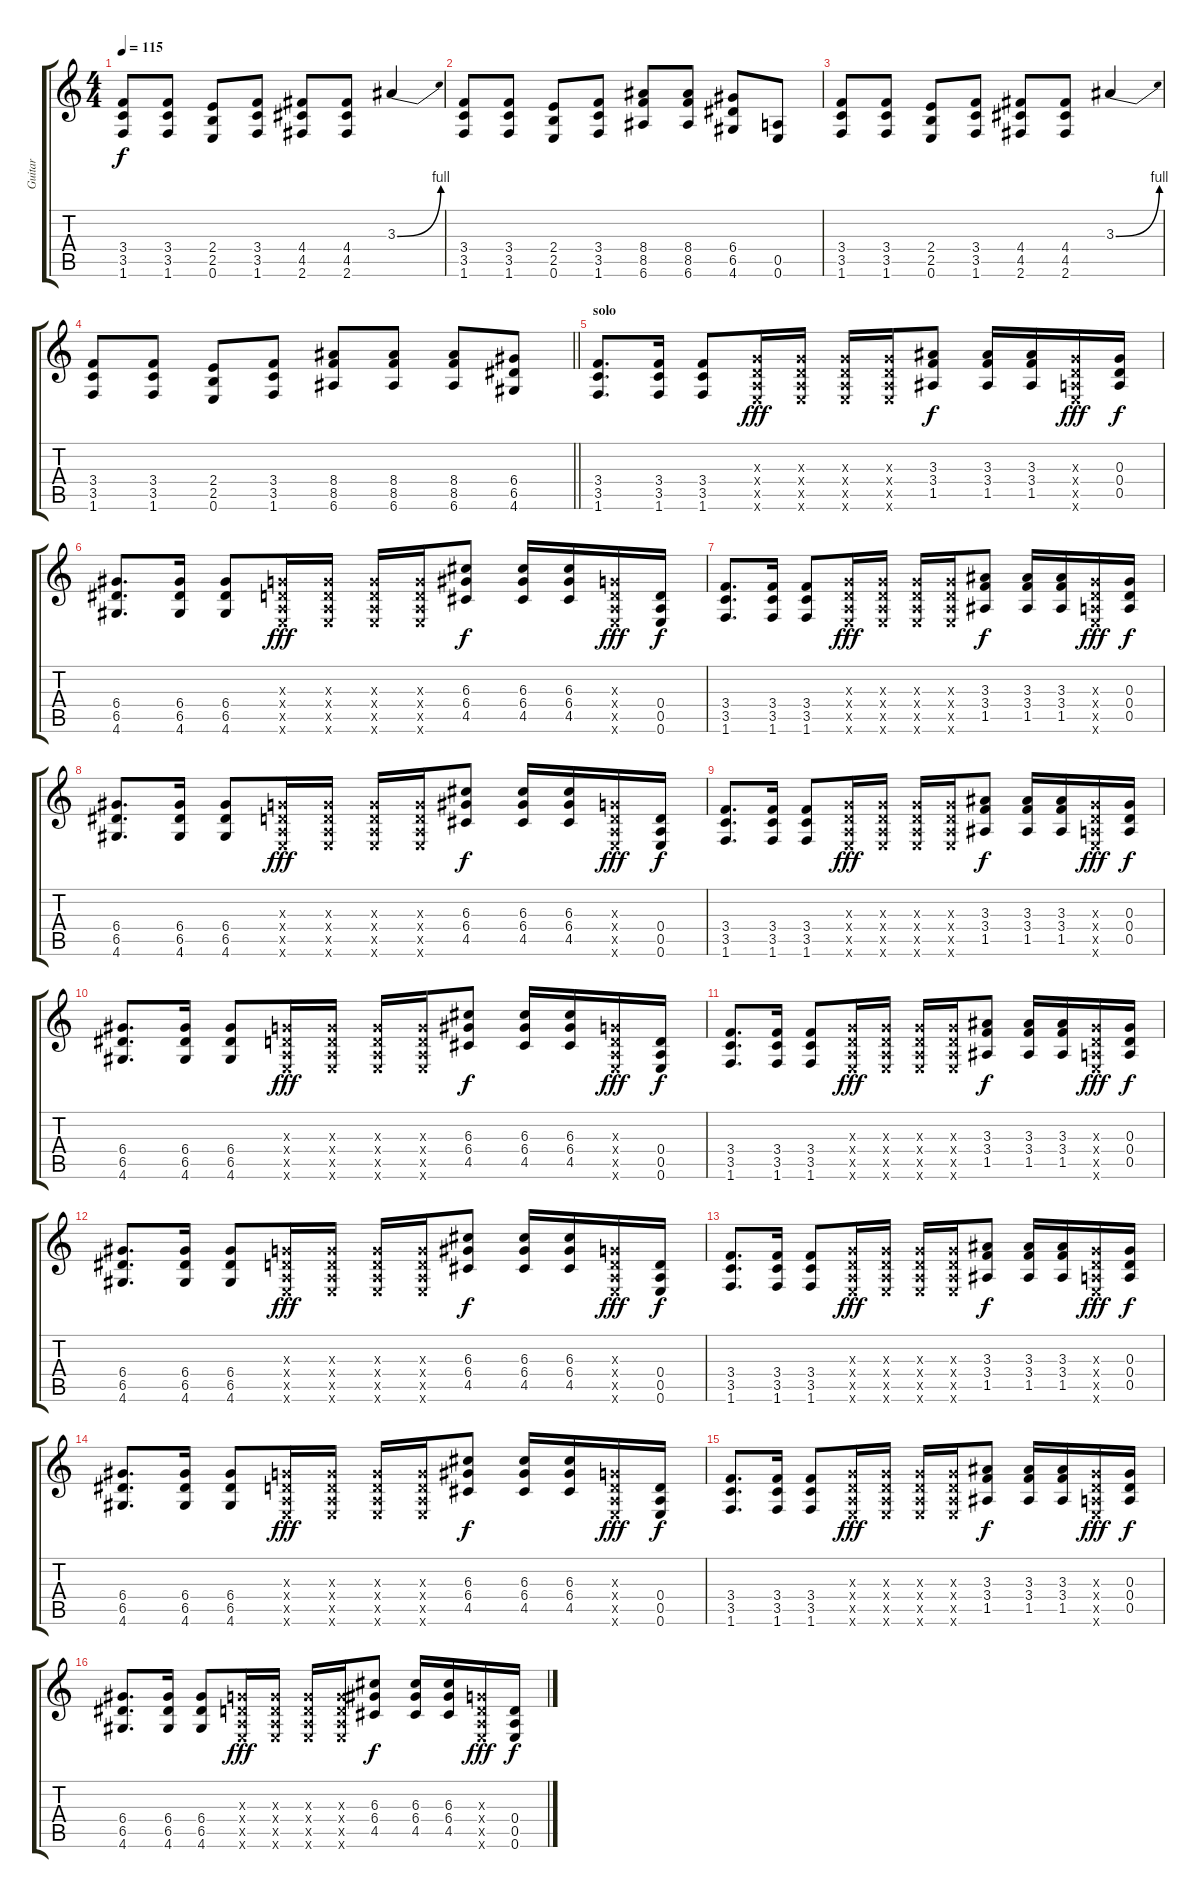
\track ("Guitar " "Guitar ") {instrument distortionguitar}
\staff {score tabs}
\tuning (E4 B3 G3 D3 A2 E2) {hide}
\ts (4 4)
\tempo 115
\clef g2
\ks c
(3.4 3.5 1.6).8{dy f} (3.4 3.5 1.6).8 (2.4 2.5 0.6).8 (3.4 3.5 1.6).8 (4.4 4.5 2.6).8 (4.4 4.5 2.6).8 3.3{be (bend 0 0 60 4)}.4 |
(3.4 3.5 1.6).8 (3.4 3.5 1.6).8 (2.4 2.5 0.6).8 (3.4 3.5 1.6).8 (8.4 8.5 6.6).8 (8.4 8.5 6.6).8 (6.4 6.5 4.6).8 (0.5 0.6).8 |
(3.4 3.5 1.6).8 (3.4 3.5 1.6).8 (2.4 2.5 0.6).8 (3.4 3.5 1.6).8 (4.4 4.5 2.6).8 (4.4 4.5 2.6).8 3.3{be (bend 0 0 60 4)}.4 |
\barLineRight lightlight
(3.4 3.5 1.6).8 (3.4 3.5 1.6).8 (2.4 2.5 0.6).8 (3.4 3.5 1.6).8 (8.4 8.5 6.6).8 (8.4 8.5 6.6).8 (8.4 8.5 6.6).8 (6.4 6.5 4.6).8 |
\section ("" "solo")
(3.4 3.5 1.6).8{d} (3.4 3.5 1.6).16 (3.4 3.5 1.6).8 (0.3{x} 0.4{x} 0.5{x} 0.6{x}).16{dy fff} (0.3{x} 0.4{x} 0.5{x} 0.6{x}).16 (0.3{x} 0.4{x} 0.5{x} 0.6{x}).16 (0.3{x} 0.4{x} 0.5{x} 0.6{x}).16 (3.3 3.4 1.5).8{dy f} (3.3 3.4 1.5).16 (3.3 3.4 1.5).16 (0.3{x} 0.4{x} 0.5{x} 0.6{x}).16{dy fff} (0.3 0.4 0.5).16{dy f} |
(6.4 6.5 4.6).8{d} (6.4 6.5 4.6).16 (6.4 6.5 4.6).8 (0.3{x} 0.4{x} 0.5{x} 0.6{x}).16{dy fff} (0.3{x} 0.4{x} 0.5{x} 0.6{x}).16 (0.3{x} 0.4{x} 0.5{x} 0.6{x}).16 (0.3{x} 0.4{x} 0.5{x} 0.6{x}).16 (6.3 6.4 4.5).8{dy f} (6.3 6.4 4.5).16 (6.3 6.4 4.5).16 (0.3{x} 0.4{x} 0.5{x} 0.6{x}).16{dy fff} (0.4 0.5 0.6).16{dy f} |
(3.4 3.5 1.6).8{d} (3.4 3.5 1.6).16 (3.4 3.5 1.6).8 (0.3{x} 0.4{x} 0.5{x} 0.6{x}).16{dy fff} (0.3{x} 0.4{x} 0.5{x} 0.6{x}).16 (0.3{x} 0.4{x} 0.5{x} 0.6{x}).16 (0.3{x} 0.4{x} 0.5{x} 0.6{x}).16 (3.3 3.4 1.5).8{dy f} (3.3 3.4 1.5).16 (3.3 3.4 1.5).16 (0.3{x} 0.4{x} 0.5{x} 0.6{x}).16{dy fff} (0.3 0.4 0.5).16{dy f} |
(6.4 6.5 4.6).8{d} (6.4 6.5 4.6).16 (6.4 6.5 4.6).8 (0.3{x} 0.4{x} 0.5{x} 0.6{x}).16{dy fff} (0.3{x} 0.4{x} 0.5{x} 0.6{x}).16 (0.3{x} 0.4{x} 0.5{x} 0.6{x}).16 (0.3{x} 0.4{x} 0.5{x} 0.6{x}).16 (6.3 6.4 4.5).8{dy f} (6.3 6.4 4.5).16 (6.3 6.4 4.5).16 (0.3{x} 0.4{x} 0.5{x} 0.6{x}).16{dy fff} (0.4 0.5 0.6).16{dy f} |
(3.4 3.5 1.6).8{d} (3.4 3.5 1.6).16 (3.4 3.5 1.6).8 (0.3{x} 0.4{x} 0.5{x} 0.6{x}).16{dy fff} (0.3{x} 0.4{x} 0.5{x} 0.6{x}).16 (0.3{x} 0.4{x} 0.5{x} 0.6{x}).16 (0.3{x} 0.4{x} 0.5{x} 0.6{x}).16 (3.3 3.4 1.5).8{dy f} (3.3 3.4 1.5).16 (3.3 3.4 1.5).16 (0.3{x} 0.4{x} 0.5{x} 0.6{x}).16{dy fff} (0.3 0.4 0.5).16{dy f} |
(6.4 6.5 4.6).8{d} (6.4 6.5 4.6).16 (6.4 6.5 4.6).8 (0.3{x} 0.4{x} 0.5{x} 0.6{x}).16{dy fff} (0.3{x} 0.4{x} 0.5{x} 0.6{x}).16 (0.3{x} 0.4{x} 0.5{x} 0.6{x}).16 (0.3{x} 0.4{x} 0.5{x} 0.6{x}).16 (6.3 6.4 4.5).8{dy f} (6.3 6.4 4.5).16 (6.3 6.4 4.5).16 (0.3{x} 0.4{x} 0.5{x} 0.6{x}).16{dy fff} (0.4 0.5 0.6).16{dy f} |
(3.4 3.5 1.6).8{d} (3.4 3.5 1.6).16 (3.4 3.5 1.6).8 (0.3{x} 0.4{x} 0.5{x} 0.6{x}).16{dy fff} (0.3{x} 0.4{x} 0.5{x} 0.6{x}).16 (0.3{x} 0.4{x} 0.5{x} 0.6{x}).16 (0.3{x} 0.4{x} 0.5{x} 0.6{x}).16 (3.3 3.4 1.5).8{dy f} (3.3 3.4 1.5).16 (3.3 3.4 1.5).16 (0.3{x} 0.4{x} 0.5{x} 0.6{x}).16{dy fff} (0.3 0.4 0.5).16{dy f} |
(6.4 6.5 4.6).8{d} (6.4 6.5 4.6).16 (6.4 6.5 4.6).8 (0.3{x} 0.4{x} 0.5{x} 0.6{x}).16{dy fff} (0.3{x} 0.4{x} 0.5{x} 0.6{x}).16 (0.3{x} 0.4{x} 0.5{x} 0.6{x}).16 (0.3{x} 0.4{x} 0.5{x} 0.6{x}).16 (6.3 6.4 4.5).8{dy f} (6.3 6.4 4.5).16 (6.3 6.4 4.5).16 (0.3{x} 0.4{x} 0.5{x} 0.6{x}).16{dy fff} (0.4 0.5 0.6).16{dy f} |
(3.4 3.5 1.6).8{d} (3.4 3.5 1.6).16 (3.4 3.5 1.6).8 (0.3{x} 0.4{x} 0.5{x} 0.6{x}).16{dy fff} (0.3{x} 0.4{x} 0.5{x} 0.6{x}).16 (0.3{x} 0.4{x} 0.5{x} 0.6{x}).16 (0.3{x} 0.4{x} 0.5{x} 0.6{x}).16 (3.3 3.4 1.5).8{dy f} (3.3 3.4 1.5).16 (3.3 3.4 1.5).16 (0.3{x} 0.4{x} 0.5{x} 0.6{x}).16{dy fff} (0.3 0.4 0.5).16{dy f} |
(6.4 6.5 4.6).8{d} (6.4 6.5 4.6).16 (6.4 6.5 4.6).8 (0.3{x} 0.4{x} 0.5{x} 0.6{x}).16{dy fff} (0.3{x} 0.4{x} 0.5{x} 0.6{x}).16 (0.3{x} 0.4{x} 0.5{x} 0.6{x}).16 (0.3{x} 0.4{x} 0.5{x} 0.6{x}).16 (6.3 6.4 4.5).8{dy f} (6.3 6.4 4.5).16 (6.3 6.4 4.5).16 (0.3{x} 0.4{x} 0.5{x} 0.6{x}).16{dy fff} (0.4 0.5 0.6).16{dy f} |
(3.4 3.5 1.6).8{d} (3.4 3.5 1.6).16 (3.4 3.5 1.6).8 (0.3{x} 0.4{x} 0.5{x} 0.6{x}).16{dy fff} (0.3{x} 0.4{x} 0.5{x} 0.6{x}).16 (0.3{x} 0.4{x} 0.5{x} 0.6{x}).16 (0.3{x} 0.4{x} 0.5{x} 0.6{x}).16 (3.3 3.4 1.5).8{dy f} (3.3 3.4 1.5).16 (3.3 3.4 1.5).16 (0.3{x} 0.4{x} 0.5{x} 0.6{x}).16{dy fff} (0.3 0.4 0.5).16{dy f} |
(6.4 6.5 4.6).8{d} (6.4 6.5 4.6).16 (6.4 6.5 4.6).8 (0.3{x} 0.4{x} 0.5{x} 0.6{x}).16{dy fff} (0.3{x} 0.4{x} 0.5{x} 0.6{x}).16 (0.3{x} 0.4{x} 0.5{x} 0.6{x}).16 (0.3{x} 0.4{x} 0.5{x} 0.6{x}).16 (6.3 6.4 4.5).8{dy f} (6.3 6.4 4.5).16 (6.3 6.4 4.5).16 (0.3{x} 0.4{x} 0.5{x} 0.6{x}).16{dy fff} (0.4 0.5 0.6).16{dy f}
